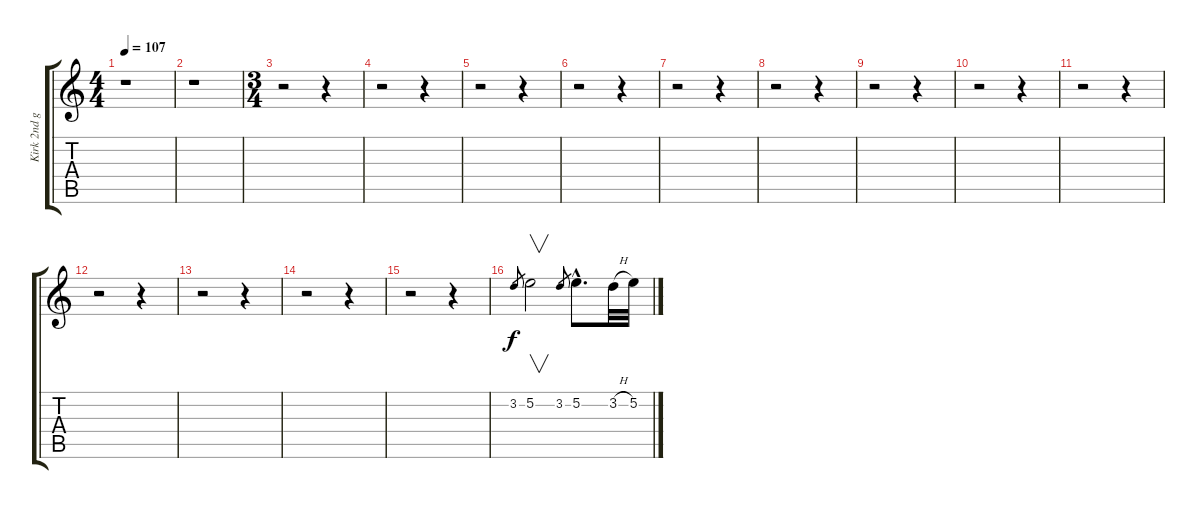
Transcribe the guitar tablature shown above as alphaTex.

\track ("Kirk 2nd guitar" "Kirk 2nd g") {instrument distortionguitar}
\staff {score tabs}
\tuning (E4 B3 G3 D3 A2 E2) {hide}
\ts (4 4)
\tempo 107
\clef g2
\ks c
r.1{dy f} |
r.1 |
\ts (3 4)
r.2 r.4 |
r.2 r.4 |
r.2 r.4 |
r.2 r.4 |
r.2 r.4 |
r.2 r.4 |
r.2 r.4 |
r.2 r.4 |
r.2 r.4 |
r.2 r.4 |
r.2 r.4 |
r.2 r.4 |
r.2 r.4 |
3.2.8{gr} 5.2.2{v} 3.2.8{gr} 5.2{hac}.8{d} 3.2{h}.32 5.2{h}.32
